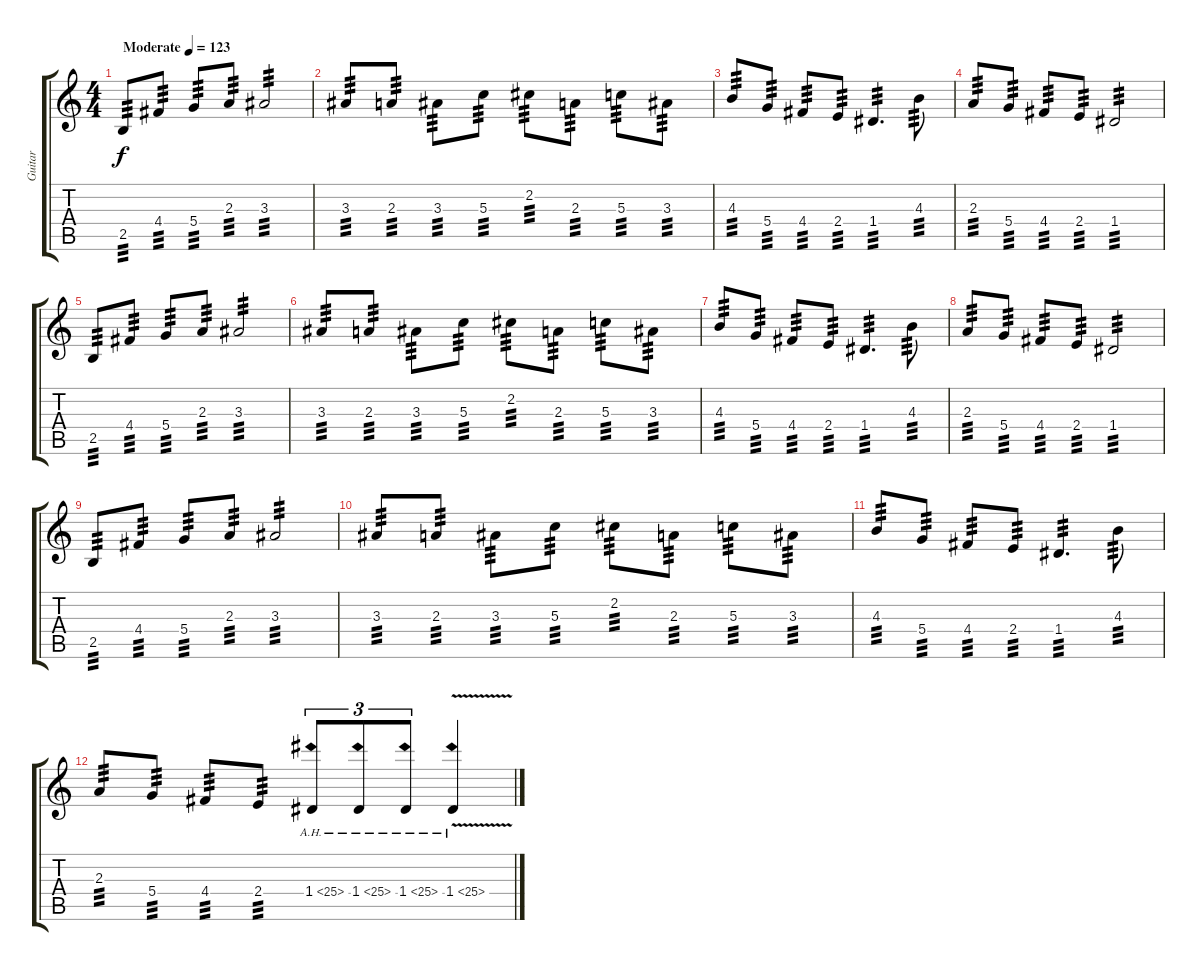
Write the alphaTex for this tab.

\track ("Guitar" "Guitar") {instrument distortionguitar}
\staff {score tabs}
\tuning (E4 B3 G3 D3 A2 E2) {hide}
\ts (4 4)
\tempo (123 "Moderate")
\clef g2
\ks c
2.5.8{tp 3 dy f instrument distortionguitar} 4.4.8{tp 3} 5.4.8{tp 3} 2.3.8{tp 3} 3.3.2{tp 3} |
3.3.8{tp 3} 2.3.8{tp 3} 3.3.8{tp 3} 5.3.8{tp 3} 2.2.8{tp 3} 2.3.8{tp 3} 5.3.8{tp 3} 3.3.8{tp 3} |
4.3.8{tp 3} 5.4.8{tp 3} 4.4.8{tp 3} 2.4.8{tp 3} 1.4.4{d tp 3} 4.3.8{tp 3} |
2.3.8{tp 3} 5.4.8{tp 3} 4.4.8{tp 3} 2.4.8{tp 3} 1.4.2{tp 3} |
2.5.8{tp 3} 4.4.8{tp 3} 5.4.8{tp 3} 2.3.8{tp 3} 3.3.2{tp 3} |
3.3.8{tp 3} 2.3.8{tp 3} 3.3.8{tp 3} 5.3.8{tp 3} 2.2.8{tp 3} 2.3.8{tp 3} 5.3.8{tp 3} 3.3.8{tp 3} |
4.3.8{tp 3} 5.4.8{tp 3} 4.4.8{tp 3} 2.4.8{tp 3} 1.4.4{d tp 3} 4.3.8{tp 3} |
2.3.8{tp 3} 5.4.8{tp 3} 4.4.8{tp 3} 2.4.8{tp 3} 1.4.2{tp 3} |
2.5.8{tp 3} 4.4.8{tp 3} 5.4.8{tp 3} 2.3.8{tp 3} 3.3.2{tp 3} |
3.3.8{tp 3} 2.3.8{tp 3} 3.3.8{tp 3} 5.3.8{tp 3} 2.2.8{tp 3} 2.3.8{tp 3} 5.3.8{tp 3} 3.3.8{tp 3} |
4.3.8{tp 3} 5.4.8{tp 3} 4.4.8{tp 3} 2.4.8{tp 3} 1.4.4{d tp 3} 4.3.8{tp 3} |
2.3.8{tp 3} 5.4.8{tp 3} 4.4.8{tp 3} 2.4.8{tp 3} 1.4{ah 24}.8{tu (3 2)} 1.4{ah 24}.8{tu (3 2)} 1.4{ah 24}.8{tu (3 2)} 1.4{ah 24 v}.4
